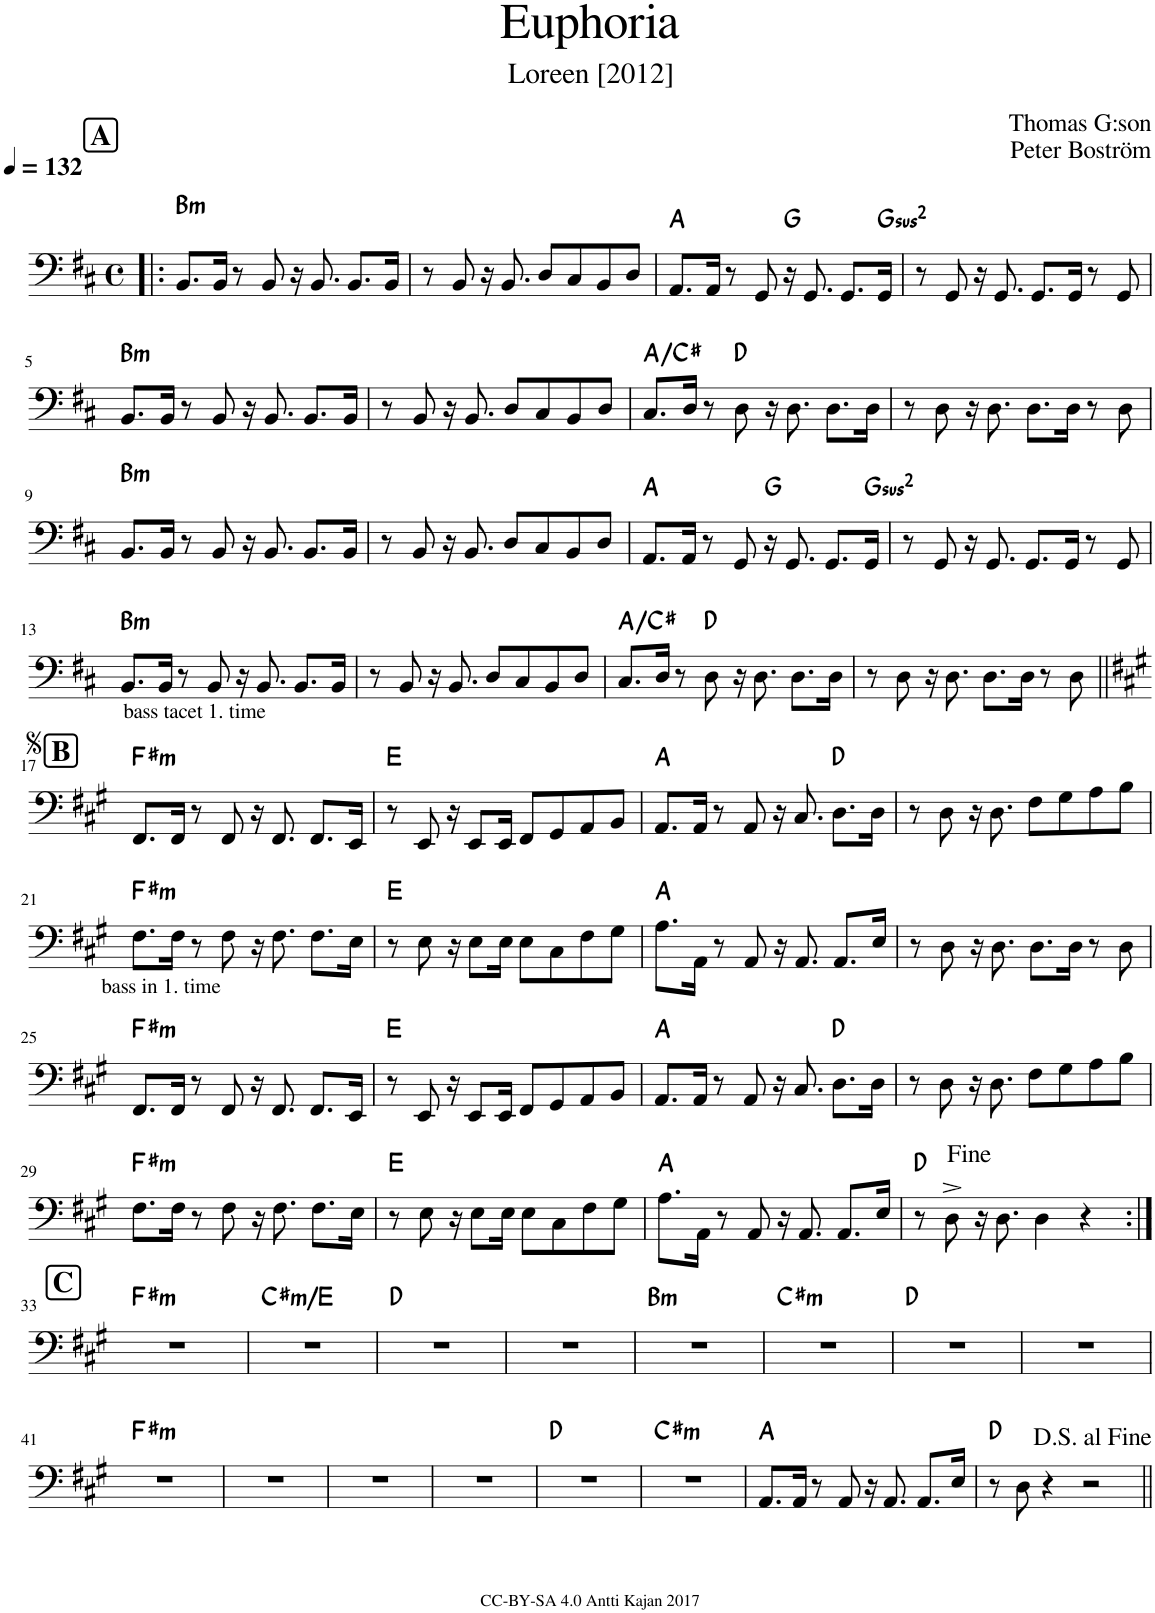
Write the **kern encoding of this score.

**kern	**harte
*part1	*part1
*staff1	*
*I"Akustinen basso	*
*I'Basso	*
*clefF4	*
*Trd7c12	*
*k[f#c#]	*
*M4/4	*
*met(c)	*
*MM132	*
!!LO:REH:place=s1:a:B:cj:fs=14:t=A
=1!|:	=1!|:
!	!LO:H:kt=m
8.BB/L	B:min
16BB/Jk	.
8r	.
8BB/	.
16r	.
8.BB/	.
8.BB/L	.
16BB/Jk	.
=2	=2
8r	.
8BB/	.
16r	.
8.BB/	.
8D/L	.
8C#/	.
8BB/	.
8D/J	.
=3	=3
8.AA/L	A:maj
16AA/Jk	.
8r	.
8GG/	.
16r	G:maj
8.GG/	.
8.GG/L	.
!	!LO:H:kt=2
16GG/Jk	G:(1,2,5)
=4	=4
8r	.
8GG/	.
16r	.
8.GG/	.
8.GG/L	.
16GG/Jk	.
8r	.
8GG/	.
!!LO:LB:g=z
=5	=5
!	!LO:H:kt=m
8.BB/L	B:min
16BB/Jk	.
8r	.
8BB/	.
16r	.
8.BB/	.
8.BB/L	.
16BB/Jk	.
=6	=6
8r	.
8BB/	.
16r	.
8.BB/	.
8D/L	.
8C#/	.
8BB/	.
8D/J	.
=7	=7
8.C#/L	A:maj/3
16D/Jk	.
8r	.
8D\	D:maj
16r	.
8.D\	.
8.D\L	.
16D\Jk	.
=8	=8
8r	.
8D\	.
16r	.
8.D\	.
8.D\L	.
16D\Jk	.
8r	.
8D\	.
!!LO:LB:g=z
=9	=9
!	!LO:H:kt=m
8.BB/L	B:min
16BB/Jk	.
8r	.
8BB/	.
16r	.
8.BB/	.
8.BB/L	.
16BB/Jk	.
=10	=10
8r	.
8BB/	.
16r	.
8.BB/	.
8D/L	.
8C#/	.
8BB/	.
8D/J	.
=11	=11
8.AA/L	A:maj
16AA/Jk	.
8r	.
8GG/	.
16r	G:maj
8.GG/	.
8.GG/L	.
!	!LO:H:kt=2
16GG/Jk	G:(1,2,5)
=12	=12
8r	.
8GG/	.
16r	.
8.GG/	.
8.GG/L	.
16GG/Jk	.
8r	.
8GG/	.
!!LO:LB:g=z
=13	=13
!	!LO:H:kt=m
8.BB/L	B:min
16BB/Jk	.
8r	.
8BB/	.
16r	.
8.BB/	.
8.BB/L	.
16BB/Jk	.
=14	=14
8r	.
8BB/	.
16r	.
8.BB/	.
8D/L	.
8C#/	.
8BB/	.
8D/J	.
=15	=15
8.C#/L	A:maj/3
16D/Jk	.
8r	.
8D\	D:maj
16r	.
8.D\	.
8.D\L	.
16D\Jk	.
=16	=16
8r	.
8D\	.
16r	.
8.D\	.
8.D\L	.
16D\Jk	.
8r	.
8D\	.
!!LO:LB:g=z
!!LO:REH:place=s1:a:B:cj:fs=14:t=B
=17||	=17||
*k[f#c#g#]	*
!LO:TX:a:t=bass tacet 1. time	!LO:H:kt=m
8.FF#/L	F#:min
16FF#/Jk	.
8r	.
8FF#/	.
16r	.
8.FF#/	.
8.FF#/L	.
16EE/Jk	.
=18	=18
8r	E:maj
8EE/	.
16r	.
8EE/L	.
16EE/Jk	.
8FF#/L	.
8GG#/	.
8AA/	.
8BB/J	.
=19	=19
8.AA/L	A:maj
16AA/Jk	.
8r	.
8AA/	.
16r	.
8.C#/	.
8.D\L	D:maj
16D\Jk	.
=20	=20
8r	.
8D\	.
16r	.
8.D\	.
8F#\L	.
8G#\	.
8A\	.
8B\J	.
!!LO:LB:g=z
=21	=21
!	!LO:H:kt=m
8.F#\L	F#:min
16F#\Jk	.
8r	.
8F#\	.
16r	.
8.F#\	.
8.F#\L	.
16E\Jk	.
=22	=22
8r	E:maj
8E\	.
16r	.
8E\L	.
16E\Jk	.
8E\L	.
8C#\	.
8F#\	.
8G#\J	.
=23	=23
8.A\L	A:maj
16AA\Jk	.
8r	.
8AA/	.
16r	.
8.AA/	.
8.AA/L	.
16E/Jk	.
=24	=24
8r	.
8D\	.
16r	.
8.D\	.
8.D\L	.
16D\Jk	.
8r	.
8D\	.
!!LO:LB:g=z
=25	=25
!LO:TX:a:t=bass in 1. time	!LO:H:kt=m
8.FF#/L	F#:min
16FF#/Jk	.
8r	.
8FF#/	.
16r	.
8.FF#/	.
8.FF#/L	.
16EE/Jk	.
=26	=26
8r	E:maj
8EE/	.
16r	.
8EE/L	.
16EE/Jk	.
8FF#/L	.
8GG#/	.
8AA/	.
8BB/J	.
=27	=27
8.AA/L	A:maj
16AA/Jk	.
8r	.
8AA/	.
16r	.
8.C#/	.
8.D\L	D:maj
16D\Jk	.
=28	=28
8r	.
8D\	.
16r	.
8.D\	.
8F#\L	.
8G#\	.
8A\	.
8B\J	.
!!LO:LB:g=z
=29	=29
!	!LO:H:kt=m
8.F#\L	F#:min
16F#\Jk	.
8r	.
8F#\	.
16r	.
8.F#\	.
8.F#\L	.
16E\Jk	.
=30	=30
8r	E:maj
8E\	.
16r	.
8E\L	.
16E\Jk	.
8E\L	.
8C#\	.
8F#\	.
8G#\J	.
=31	=31
8.A\L	A:maj
16AA\Jk	.
8r	.
8AA/	.
16r	.
8.AA/	.
8.AA/L	.
16E/Jk	.
=32	=32
8r	D:maj
8D^\	.
16r	.
8.D\	.
4D\	.
4r	.
!!LO:LB:g=z
!!LO:REH:place=s1:a:B:cj:fs=14:t=C
=33:|!	=33:|!
!	!LO:H:kt=m
1r	F#:min
=34	=34
!	!LO:H:kt=m
1r	C#:min/b3
=35	=35
1r	D:maj
=36	=36
1r	.
=37	=37
!	!LO:H:kt=m
1r	B:min
=38	=38
!	!LO:H:kt=m
1r	C#:min
=39	=39
1r	D:maj
=40	=40
1r	.
!!LO:LB:g=z
=41	=41
!	!LO:H:kt=m
1r	F#:min
=42	=42
1r	.
=43	=43
1r	.
=44	=44
1r	.
=45	=45
1r	D:maj
=46	=46
!	!LO:H:kt=m
1r	C#:min
=47	=47
8.AA/L	A:maj
16AA/Jk	.
8r	.
8AA/	.
16r	.
8.AA/	.
8.AA/L	.
16E/Jk	.
=48	=48
8r	D:maj
8D\	.
4r	.
2r	.
=||	=||
*-	*-
